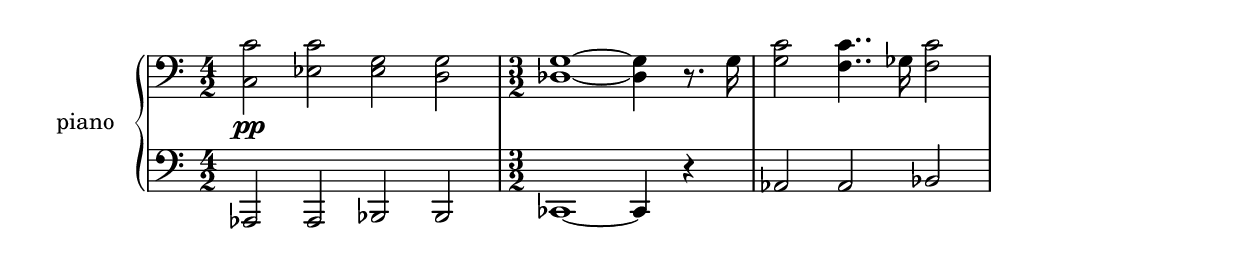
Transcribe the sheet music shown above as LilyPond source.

% river project

\new PianoStaff \with {
  instrumentName = \markup { "piano " }
}
<<
  \set PianoStaff.connectArpeggios = ##t
  \override PianoStaff.Arpeggio.arpeggio-direction = #UP
  \new Staff = "u" \with { \consists "Merge_rests_engraver" }
  {
    \clef bass
    \accidentalStyle piano
    <<
      \relative { \numericTimeSignature
      \time 4/2
      <c c'>2\pp <ees c'> <ees g> <d g>
      \time 3/2
      <des g>1~ 4 r8. g16 |
      <g c>2 <f c'>4.. ges16 <f c'>2 |


      }
    >>
  }
  \new Staff = "d" \with { \consists "Merge_rests_engraver" }
  {
    \clef bass
    \set Staff.pedalSustainStyle = #'mixed
    \accidentalStyle piano
    <<
      \relative { \numericTimeSignature
      \time 4/2
      aes,,2 aes bes bes |
      ces1~ 4 r4 |
      aes'2 aes bes |
      }
    >>
  }
>>
